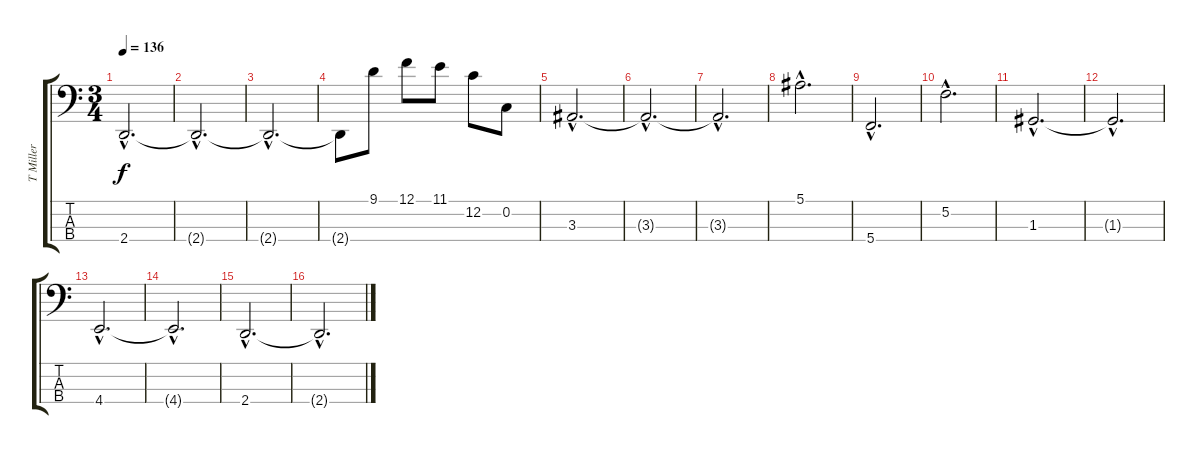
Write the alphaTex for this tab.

\track ("T Miller" "T Miller") {instrument electricbassfinger}
\staff {score tabs}
\tuning (F2 C2 G1 C1) {hide}
\ts (3 4)
\tempo 136
\clef f4
\ks c
2.4{hac}.2{d dy f} |
2.4{hac t}.2{d} |
2.4{hac t}.2{d} |
2.4{t}.8 9.1.8 12.1.8 11.1.8 12.2.8 0.2.8 |
3.3{hac}.2{d} |
3.3{hac t}.2{d} |
3.3{hac t}.2{d} |
5.1{hac}.2{d} |
5.4{hac}.2{d} |
5.2{hac}.2{d} |
1.3{hac}.2{d} |
1.3{hac t}.2{d} |
4.4{hac}.2{d} |
4.4{hac t}.2{d} |
2.4{hac}.2{d} |
2.4{hac t}.2{d}
